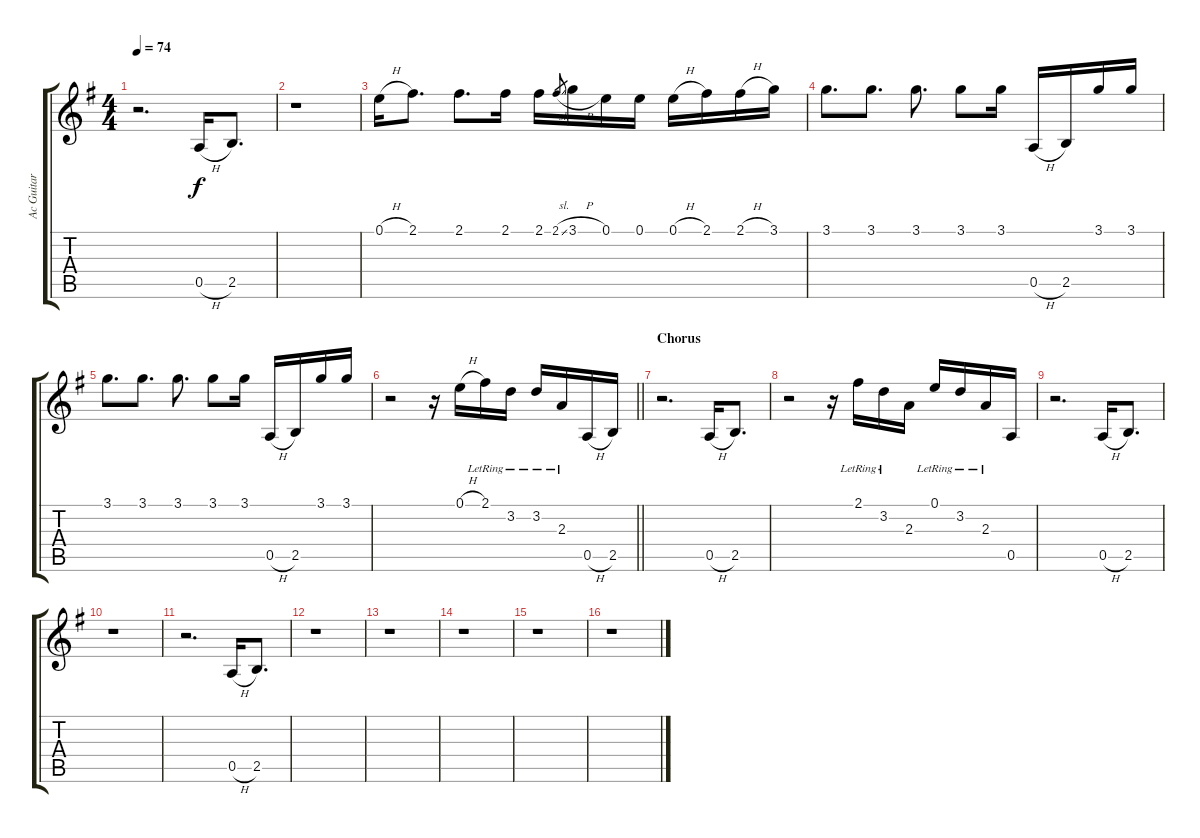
\track ("Ac Guitar #2" "Ac Guitar ") {instrument acousticguitarsteel}
\staff {score tabs}
\tuning (E4 B3 G3 D3 A2 E2) {hide}
\ts (4 4)
\tempo 74
\clef g2
\ks g
r.2{d dy f} 0.5{h}.16 2.5.8{d} |
r.1 |
0.1{h}.16 2.1.8{d} 2.1.8{d} 2.1.16 2.1.16 2.1{sl}.8{gr} 3.1{h}.16 0.1.16 0.1.16 0.1{h}.16 2.1.16 2.1{h}.16 3.1.16 |
3.1.8{d} 3.1.8{d} 3.1.8{d} 3.1.8 3.1.16 0.5{h}.16 2.5.16 3.1.16 3.1.16 |
3.1.8{d} 3.1.8{d} 3.1.8{d} 3.1.8 3.1.16 0.5{h}.16 2.5.16 3.1.16 3.1.16 |
\barLineRight lightlight
r.2 r.16 0.1{h}.16 2.1{lr}.16 3.2{lr}.16 3.2{lr}.16 2.3{lr}.16 0.5{h}.16 2.5.16 |
\section ("" "Chorus")
r.2{d} 0.5{h}.16 2.5.8{d} |
r.2 r.16 2.1{lr}.16 3.2{lr}.16 2.3.16 0.1{lr}.16 3.2{lr}.16 2.3{lr}.16 0.5.16 |
r.2{d} 0.5{h}.16 2.5.8{d} |
r.1 |
r.2{d} 0.5{h}.16 2.5.8{d} |
r.1 |
r.1 |
r.1 |
r.1 |
r.1
